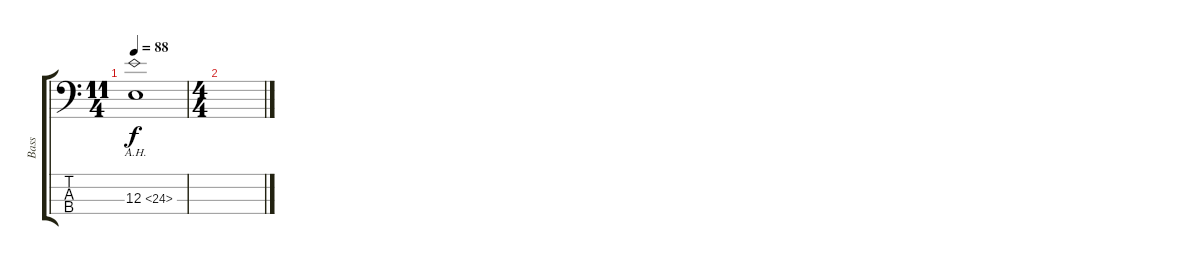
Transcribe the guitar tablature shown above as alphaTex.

\track ("Bass" "Bass") {instrument slapbass2}
\staff {score tabs}
\tuning (G2 D2 E1 B0) {hide}
\ts (11 4)
\tempo 88
\clef f4
\ks c
12.3{ah 12}.1{dy f} |
\ts (4 4)
